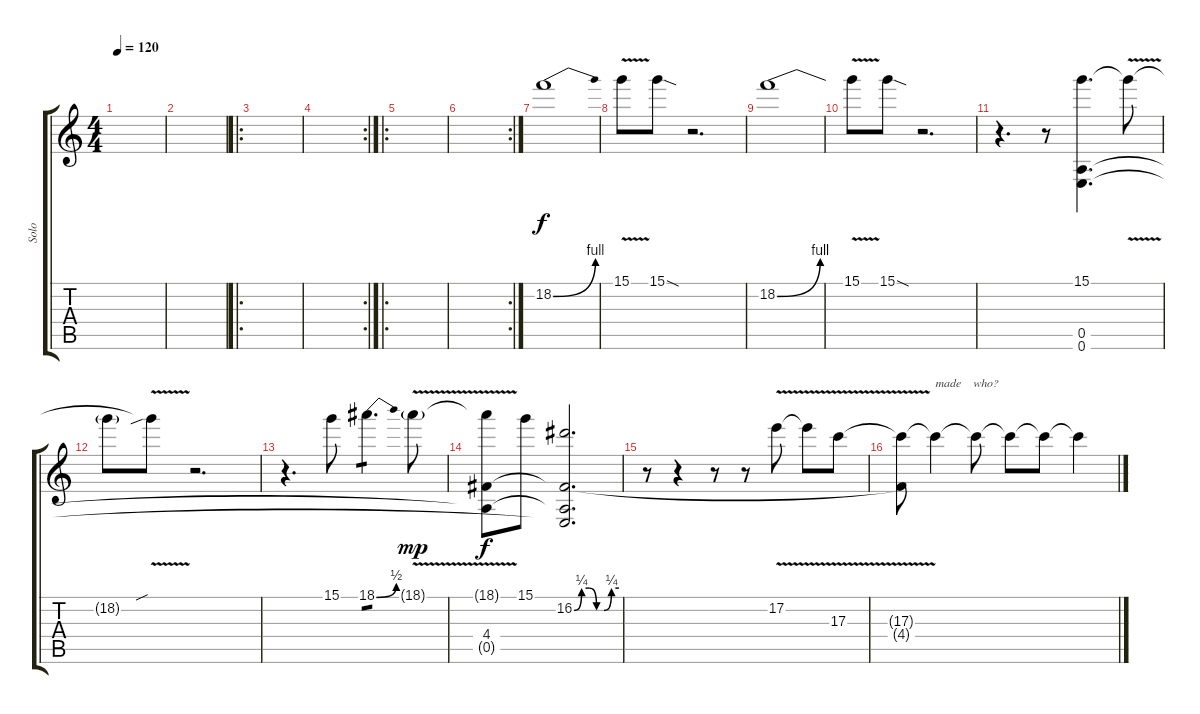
\track ("Solo" "Solo") {instrument distortionguitar}
\staff {score tabs}
\tuning (E4 B3 G3 D3 A2 E2) {hide}
\ts (4 4)
\tempo 120
\clef g2
\ks c
|
|
\ro
|
\rc 2
|
\ro
|
\rc 2
|
18.2{be (bend 0 0 60 4)}.1 |
15.1{v}.8 15.1{sod}.8 r.2{d} |
18.2{be (bend 0 0 60 4)}.1 |
15.1{v}.8 15.1{sod}.8 r.2{d} |
r.4{d} r.8 (15.1 0.5 0.6).4{d} 15.1{v t}.8 |
18.2{t}.8 15.1{sib t}.8 r.2{d} |
r.4{d} 15.1.8 18.1{be (bend 0 0 60 2)}.4{d tp 1} 18.1{v g}.8{dy mp} |
(18.1{t} 4.4 0.5{t}).8{dy f} 15.1.8 (16.2{be (custom 0 0 10 1 20 1 30 0 40 0 50 1 60 1)} 4.4{t} 0.5{t} 0.6{t}).2{d} |
r.8 r.4 r.8 r.8 17.2{v}.8 17.2{t}.8 17.3{v}.8 |
(17.3{t} 4.4{t}).8 17.3{t}.4{txt "made    who?"} 17.3{t}.8 17.3{t}.8 17.3{t}.8 17.3{t}.4
